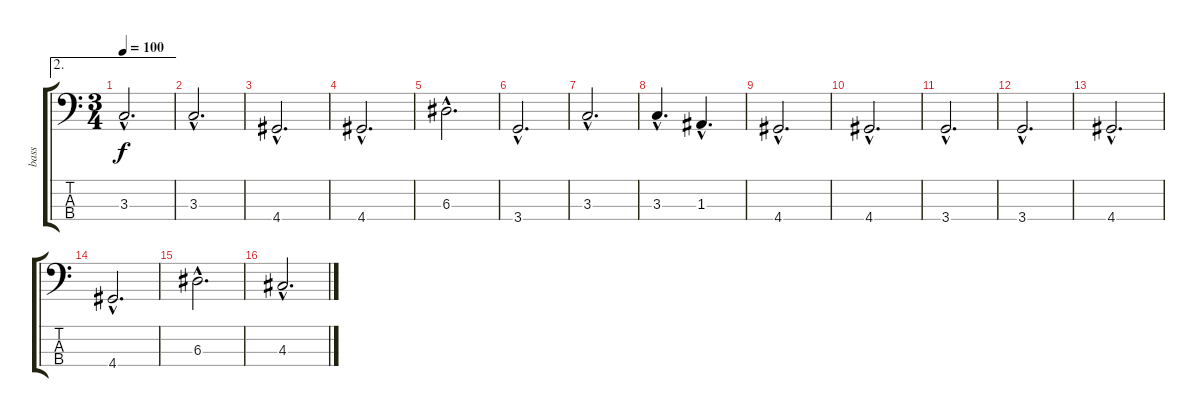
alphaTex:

\track ("bass" "bass") {instrument electricbassfinger}
\staff {score tabs}
\tuning (G2 D2 A1 E1) {hide}
\ae 2
\ts (3 4)
\tempo 100
\clef f4
\ks c
3.3{hac}.2{d dy f} |
3.3{hac}.2{d} |
4.4{hac}.2{d} |
4.4{hac}.2{d} |
6.3{hac}.2{d} |
3.4{hac}.2{d} |
3.3{hac}.2{d} |
3.3{hac}.4{d} 1.3{hac}.4{d} |
4.4{hac}.2{d} |
4.4{hac}.2{d} |
3.4{hac}.2{d} |
3.4{hac}.2{d} |
4.4{hac}.2{d} |
4.4{hac}.2{d} |
6.3{hac}.2{d} |
4.3{hac}.2{d}
